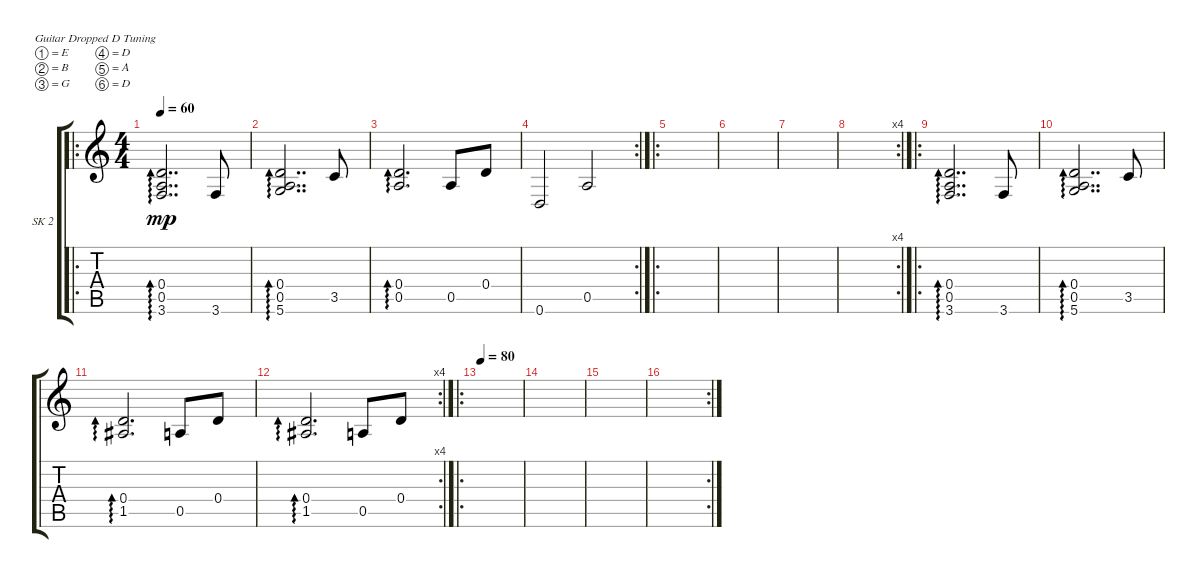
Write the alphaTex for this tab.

\defaultSystemsLayout 4
\bracketExtendMode groupsimilarinstruments
\firstSystemTrackNameOrientation horizontal
\otherSystemsTrackNameOrientation horizontal
\track ("Scott Kelly - Clean" "SK 2") {instrument electricguitarclean}
\staff {score tabs}
\tuning (E4 B3 G3 D3 A2 D2)
\ro
\ts (4 4)
\tempo 60
\clef g2
\scale
0.362745
\ks c
(3.6 0.5 0.4).2{dd ad 0 dy mp} 3.6.8 |
\scale
0.303922 (5.6 0.5 0.4).2{dd ad 0} 3.5.8 |
\scale
0.303922 (0.5 0.4).2{d ad 0} 0.5.8 0.4.8 |
\rc 2
\scale
0.333333 0.6.2 0.5.2 |
\ro
\scale
0.362745 |
\scale
0.322917 |
\scale
0.322917 |
\rc 4
\scale
0.354167 |
\ro
\scale
0.373737 (3.6 0.5 0.4).2{dd ad 0} 3.6.8 |
\scale
0.313131 (5.6 0.5 0.4).2{dd ad 0} 3.5.8 |
\scale
0.313131 (1.5 0.4).2{d ad 0} 0.5.8 0.4.8 |
\rc 4
\scale
0.333333 (1.5 0.4).2{d ad 0} 0.5.8 0.4.8 |
\ro
\tempo 80
\scale
0.362745 |
\scale
0.303922 |
\scale
0.303922 |
\rc 2
\scale
0.333333
